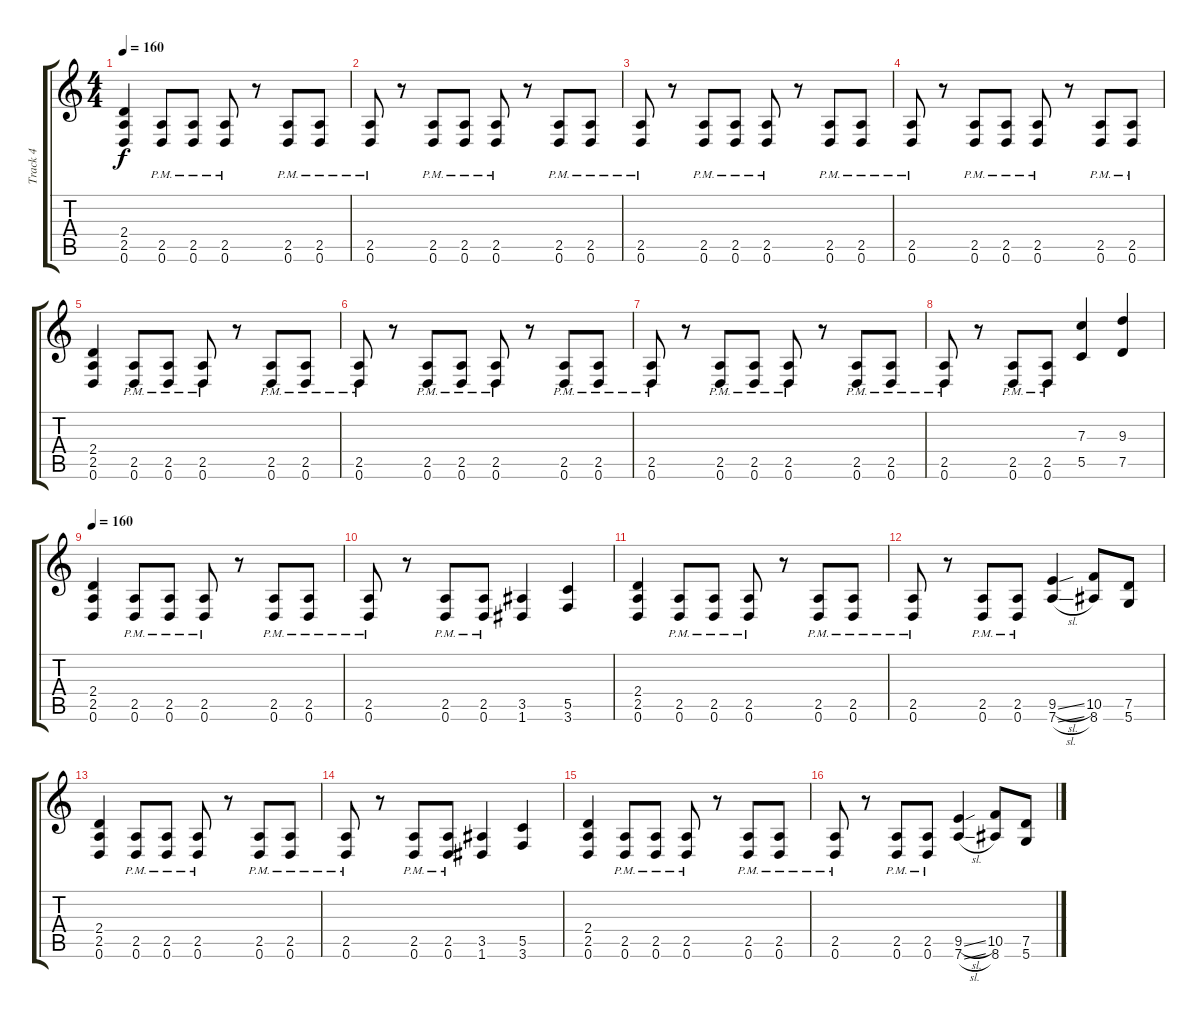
\track ("Track 4" "Track 4") {instrument distortionguitar}
\staff {score tabs}
\tuning (D4 A3 F3 C3 G2 D2) {hide}
\ts (4 4)
\tempo 160
\clef g2
\ks c
(2.4 2.5 0.6).4{dy f} (2.5{pm} 0.6{pm}).8 (2.5{pm} 0.6{pm}).8 (2.5{pm} 0.6{pm}).8 r.8 (2.5{pm} 0.6{pm}).8 (2.5{pm} 0.6{pm}).8 |
(2.5{pm} 0.6{pm}).8 r.8 (2.5{pm} 0.6{pm}).8 (2.5{pm} 0.6{pm}).8 (2.5{pm} 0.6{pm}).8 r.8 (2.5{pm} 0.6{pm}).8 (2.5{pm} 0.6{pm}).8 |
(2.5{pm} 0.6{pm}).8 r.8 (2.5{pm} 0.6{pm}).8 (2.5{pm} 0.6{pm}).8 (2.5{pm} 0.6{pm}).8 r.8 (2.5{pm} 0.6{pm}).8 (2.5{pm} 0.6{pm}).8 |
(2.5{pm} 0.6{pm}).8 r.8 (2.5{pm} 0.6{pm}).8 (2.5{pm} 0.6{pm}).8 (2.5{pm} 0.6{pm}).8 r.8 (2.5{pm} 0.6{pm}).8 (2.5{pm} 0.6{pm}).8 |
(2.4 2.5 0.6).4 (2.5{pm} 0.6{pm}).8 (2.5{pm} 0.6{pm}).8 (2.5{pm} 0.6{pm}).8 r.8 (2.5{pm} 0.6{pm}).8 (2.5{pm} 0.6{pm}).8 |
(2.5{pm} 0.6{pm}).8 r.8 (2.5{pm} 0.6{pm}).8 (2.5{pm} 0.6{pm}).8 (2.5{pm} 0.6{pm}).8 r.8 (2.5{pm} 0.6{pm}).8 (2.5{pm} 0.6{pm}).8 |
(2.5{pm} 0.6{pm}).8 r.8 (2.5{pm} 0.6{pm}).8 (2.5{pm} 0.6{pm}).8 (2.5{pm} 0.6{pm}).8 r.8 (2.5{pm} 0.6{pm}).8 (2.5{pm} 0.6{pm}).8 |
(2.5{pm} 0.6{pm}).8 r.8 (2.5{pm} 0.6{pm}).8 (2.5{pm} 0.6{pm}).8 (7.3 5.5).4 (9.3 7.5).4 |
\tempo 160
(2.4 2.5 0.6).4 (2.5{pm} 0.6{pm}).8 (2.5{pm} 0.6{pm}).8 (2.5{pm} 0.6{pm}).8 r.8 (2.5{pm} 0.6{pm}).8 (2.5{pm} 0.6{pm}).8 |
(2.5{pm} 0.6{pm}).8 r.8 (2.5{pm} 0.6{pm}).8 (2.5{pm} 0.6{pm}).8 (3.5 1.6).4 (5.5 3.6).4 |
(2.4 2.5 0.6).4 (2.5{pm} 0.6{pm}).8 (2.5{pm} 0.6{pm}).8 (2.5{pm} 0.6{pm}).8 r.8 (2.5{pm} 0.6{pm}).8 (2.5{pm} 0.6{pm}).8 |
(2.5{pm} 0.6{pm}).8 r.8 (2.5{pm} 0.6{pm}).8 (2.5{pm} 0.6{pm}).8 (9.5{sl} 7.6{sl}).4 (10.5 8.6).8 (7.5 5.6).8 |
(2.4 2.5 0.6).4 (2.5{pm} 0.6{pm}).8 (2.5{pm} 0.6{pm}).8 (2.5{pm} 0.6{pm}).8 r.8 (2.5{pm} 0.6{pm}).8 (2.5{pm} 0.6{pm}).8 |
(2.5{pm} 0.6{pm}).8 r.8 (2.5{pm} 0.6{pm}).8 (2.5{pm} 0.6{pm}).8 (3.5 1.6).4 (5.5 3.6).4 |
(2.4 2.5 0.6).4 (2.5{pm} 0.6{pm}).8 (2.5{pm} 0.6{pm}).8 (2.5{pm} 0.6{pm}).8 r.8 (2.5{pm} 0.6{pm}).8 (2.5{pm} 0.6{pm}).8 |
(2.5{pm} 0.6{pm}).8 r.8 (2.5{pm} 0.6{pm}).8 (2.5{pm} 0.6{pm}).8 (9.5{sl} 7.6{sl}).4 (10.5 8.6).8 (7.5 5.6).8
